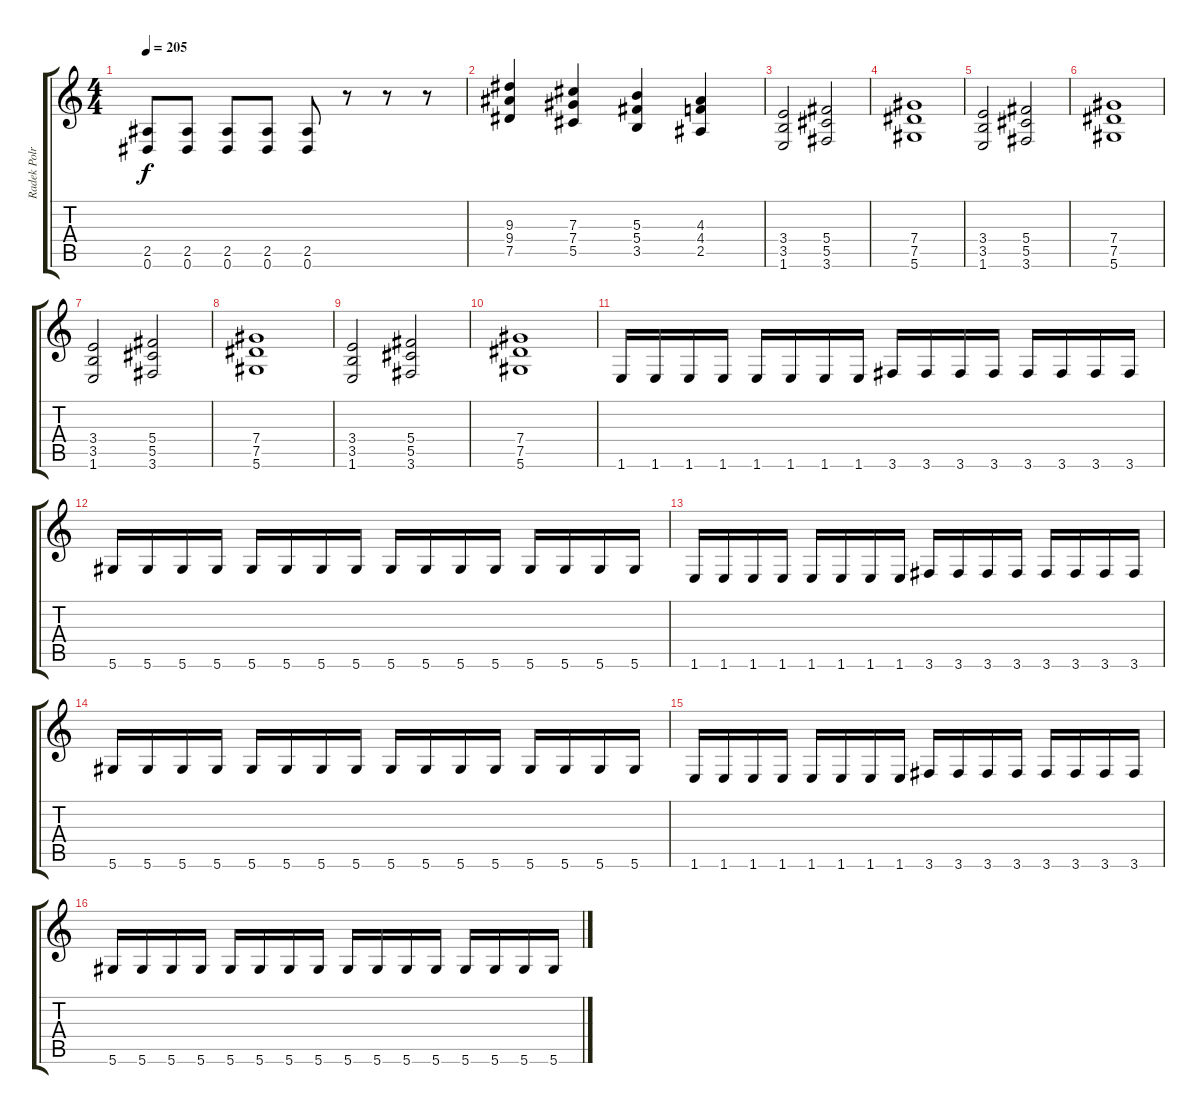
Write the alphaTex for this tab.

\track ("Radek Polrolniczak" "Radek Polr") {instrument distortionguitar}
\staff {score tabs}
\tuning (Eb4 Bb3 Gb3 Db3 Ab2 Eb2) {hide}
\ts (4 4)
\tempo 205
\clef g2
\ks c
(2.5 0.6).8{dy f} (2.5 0.6).8 (2.5 0.6).8 (2.5 0.6).8 (2.5 0.6).8 r.8 r.8 r.8 |
(9.3 9.4 7.5).4 (7.3 7.4 5.5).4 (5.3 5.4 3.5).4 (4.3 4.4 2.5).4 |
(3.4 3.5 1.6).2 (5.4 5.5 3.6).2 |
(7.4 7.5 5.6).1 |
(3.4 3.5 1.6).2 (5.4 5.5 3.6).2 |
(7.4 7.5 5.6).1 |
(3.4 3.5 1.6).2 (5.4 5.5 3.6).2 |
(7.4 7.5 5.6).1 |
(3.4 3.5 1.6).2 (5.4 5.5 3.6).2 |
(7.4 7.5 5.6).1 |
1.6.16 1.6.16 1.6.16 1.6.16 1.6.16 1.6.16 1.6.16 1.6.16 3.6.16 3.6.16 3.6.16 3.6.16 3.6.16 3.6.16 3.6.16 3.6.16 |
5.6.16 5.6.16 5.6.16 5.6.16 5.6.16 5.6.16 5.6.16 5.6.16 5.6.16 5.6.16 5.6.16 5.6.16 5.6.16 5.6.16 5.6.16 5.6.16 |
1.6.16 1.6.16 1.6.16 1.6.16 1.6.16 1.6.16 1.6.16 1.6.16 3.6.16 3.6.16 3.6.16 3.6.16 3.6.16 3.6.16 3.6.16 3.6.16 |
5.6.16 5.6.16 5.6.16 5.6.16 5.6.16 5.6.16 5.6.16 5.6.16 5.6.16 5.6.16 5.6.16 5.6.16 5.6.16 5.6.16 5.6.16 5.6.16 |
1.6.16 1.6.16 1.6.16 1.6.16 1.6.16 1.6.16 1.6.16 1.6.16 3.6.16 3.6.16 3.6.16 3.6.16 3.6.16 3.6.16 3.6.16 3.6.16 |
5.6.16 5.6.16 5.6.16 5.6.16 5.6.16 5.6.16 5.6.16 5.6.16 5.6.16 5.6.16 5.6.16 5.6.16 5.6.16 5.6.16 5.6.16 5.6.16
